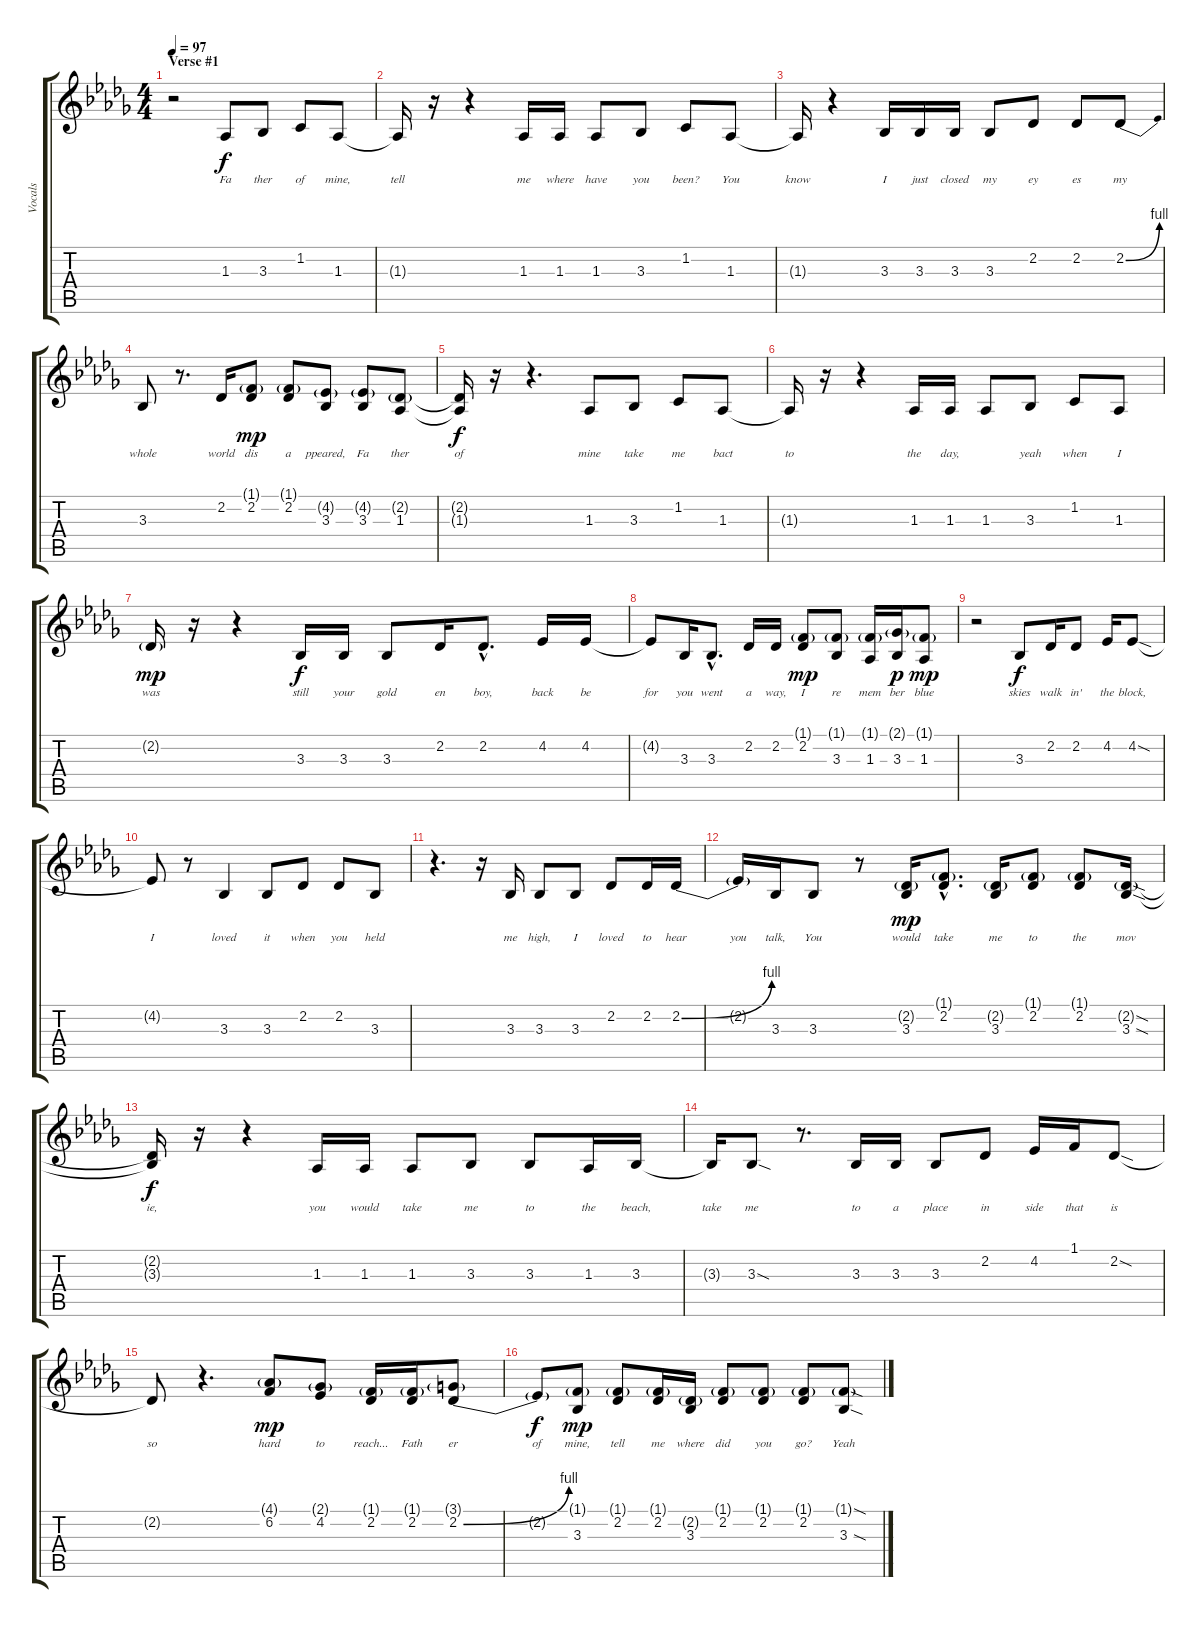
\track ("Vocals" "Vocals") {instrument sopranosax}
\staff {score tabs}
\tuning (E4 B3 G3 D3 A2 E2) {hide}
\ts (4 4)
\section ("" "Verse #1")
\tempo 97
\clef g2
\ks db
r.2{dy f instrument sopranosax} 1.3.8{lyrics (0 "Fa") lyrics (1 "") lyrics (2 "") lyrics (3 "") lyrics (4 "")} 3.3.8{lyrics (0 "ther") lyrics (1 "") lyrics (2 "") lyrics (3 "") lyrics (4 "")} 1.2.8{lyrics (0 "of") lyrics (1 "") lyrics (2 "") lyrics (3 "") lyrics (4 "")} 1.3.8{lyrics (0 "mine,") lyrics (1 "") lyrics (2 "") lyrics (3 "") lyrics (4 "")} |
1.3{t}.16{lyrics (0 "tell") lyrics (1 "") lyrics (2 "") lyrics (3 "") lyrics (4 "")} r.16 r.4 1.3.16{lyrics (0 "me") lyrics (1 "") lyrics (2 "") lyrics (3 "") lyrics (4 "")} 1.3.16{lyrics (0 "where") lyrics (1 "") lyrics (2 "") lyrics (3 "") lyrics (4 "")} 1.3.8{lyrics (0 "have") lyrics (1 "") lyrics (2 "") lyrics (3 "") lyrics (4 "")} 3.3.8{lyrics (0 "you") lyrics (1 "") lyrics (2 "") lyrics (3 "") lyrics (4 "")} 1.2.8{lyrics (0 "been?") lyrics (1 "") lyrics (2 "") lyrics (3 "") lyrics (4 "")} 1.3.8{lyrics (0 "You") lyrics (1 "") lyrics (2 "") lyrics (3 "") lyrics (4 "")} |
1.3{t}.16{lyrics (0 "know") lyrics (1 "") lyrics (2 "") lyrics (3 "") lyrics (4 "")} r.4 3.3.16{lyrics (0 "I") lyrics (1 "") lyrics (2 "") lyrics (3 "") lyrics (4 "")} 3.3.16{lyrics (0 "just") lyrics (1 "") lyrics (2 "") lyrics (3 "") lyrics (4 "")} 3.3.16{lyrics (0 "closed") lyrics (1 "") lyrics (2 "") lyrics (3 "") lyrics (4 "")} 3.3.8{lyrics (0 "my") lyrics (1 "") lyrics (2 "") lyrics (3 "") lyrics (4 "")} 2.2.8{lyrics (0 "ey") lyrics (1 "") lyrics (2 "") lyrics (3 "") lyrics (4 "")} 2.2.8{lyrics (0 "es") lyrics (1 "") lyrics (2 "") lyrics (3 "") lyrics (4 "")} 2.2{be (bend 0 0 60 4)}.8{lyrics (0 "my") lyrics (1 "") lyrics (2 "") lyrics (3 "") lyrics (4 "")} |
3.3.8{lyrics (0 "whole") lyrics (1 "") lyrics (2 "") lyrics (3 "") lyrics (4 "")} r.8{d} 2.2.16{lyrics (0 "world") lyrics (1 "") lyrics (2 "") lyrics (3 "") lyrics (4 "")} (1.1{g} 2.2).8{lyrics (0 "dis") lyrics (1 "") lyrics (2 "") lyrics (3 "") lyrics (4 "") dy mp} (1.1{g} 2.2).8{lyrics (0 "a") lyrics (1 "") lyrics (2 "") lyrics (3 "") lyrics (4 "")} (4.2{g} 3.3).8{lyrics (0 "ppeared,") lyrics (1 "") lyrics (2 "") lyrics (3 "") lyrics (4 "")} (4.2{g} 3.3).8{lyrics (0 "Fa") lyrics (1 "") lyrics (2 "") lyrics (3 "") lyrics (4 "")} (2.2{g} 1.3).8{lyrics (0 "ther") lyrics (1 "") lyrics (2 "") lyrics (3 "") lyrics (4 "")} |
(2.2{t} 1.3{t}).16{lyrics (0 "of") lyrics (1 "") lyrics (2 "") lyrics (3 "") lyrics (4 "") dy f} r.16 r.4{d} 1.3.8{lyrics (0 "mine") lyrics (1 "") lyrics (2 "") lyrics (3 "") lyrics (4 "")} 3.3.8{lyrics (0 "take") lyrics (1 "") lyrics (2 "") lyrics (3 "") lyrics (4 "")} 1.2.8{lyrics (0 "me") lyrics (1 "") lyrics (2 "") lyrics (3 "") lyrics (4 "")} 1.3.8{lyrics (0 "bact") lyrics (1 "") lyrics (2 "") lyrics (3 "") lyrics (4 "")} |
1.3{t}.16{lyrics (0 "to") lyrics (1 "") lyrics (2 "") lyrics (3 "") lyrics (4 "")} r.16 r.4 1.3.16{lyrics (0 "the") lyrics (1 "") lyrics (2 "") lyrics (3 "") lyrics (4 "")} 1.3.16{lyrics (0 "day,") lyrics (1 "") lyrics (2 "") lyrics (3 "") lyrics (4 "")} 1.3.8{lyrics (0 "") lyrics (1 "") lyrics (2 "") lyrics (3 "") lyrics (4 "")} 3.3.8{lyrics (0 "yeah") lyrics (1 "") lyrics (2 "") lyrics (3 "") lyrics (4 "")} 1.2.8{lyrics (0 "when") lyrics (1 "") lyrics (2 "") lyrics (3 "") lyrics (4 "")} 1.3.8{lyrics (0 "I") lyrics (1 "") lyrics (2 "") lyrics (3 "") lyrics (4 "")} |
2.2{g}.16{lyrics (0 "was") lyrics (1 "") lyrics (2 "") lyrics (3 "") lyrics (4 "") dy mp} r.16 r.4 3.3.16{lyrics (0 "still") lyrics (1 "") lyrics (2 "") lyrics (3 "") lyrics (4 "") dy f} 3.3.16{lyrics (0 "your") lyrics (1 "") lyrics (2 "") lyrics (3 "") lyrics (4 "")} 3.3.8{lyrics (0 "gold") lyrics (1 "") lyrics (2 "") lyrics (3 "") lyrics (4 "")} 2.2.16{lyrics (0 "en") lyrics (1 "") lyrics (2 "") lyrics (3 "") lyrics (4 "")} 2.2{hac}.8{d lyrics (0 "boy,") lyrics (1 "") lyrics (2 "") lyrics (3 "") lyrics (4 "")} 4.2.16{lyrics (0 "back") lyrics (1 "") lyrics (2 "") lyrics (3 "") lyrics (4 "")} 4.2.16{lyrics (0 "be") lyrics (1 "") lyrics (2 "") lyrics (3 "") lyrics (4 "")} |
4.2{t}.8{lyrics (0 "for") lyrics (1 "") lyrics (2 "") lyrics (3 "") lyrics (4 "")} 3.3.16{lyrics (0 "you") lyrics (1 "") lyrics (2 "") lyrics (3 "") lyrics (4 "")} 3.3{hac}.8{d lyrics (0 "went") lyrics (1 "") lyrics (2 "") lyrics (3 "") lyrics (4 "")} 2.2.16{lyrics (0 "a") lyrics (1 "") lyrics (2 "") lyrics (3 "") lyrics (4 "")} 2.2.16{lyrics (0 "way,") lyrics (1 "") lyrics (2 "") lyrics (3 "") lyrics (4 "")} (1.1{g} 2.2).8{lyrics (0 "I") lyrics (1 "") lyrics (2 "") lyrics (3 "") lyrics (4 "") dy mp} (1.1{g} 3.3).8{lyrics (0 "re") lyrics (1 "") lyrics (2 "") lyrics (3 "") lyrics (4 "")} (1.1{g} 1.3).16{lyrics (0 "mem") lyrics (1 "") lyrics (2 "") lyrics (3 "") lyrics (4 "")} (2.1{g} 3.3).16{lyrics (0 "ber") lyrics (1 "") lyrics (2 "") lyrics (3 "") lyrics (4 "") dy p} (1.1{g} 1.3).8{lyrics (0 "blue") lyrics (1 "") lyrics (2 "") lyrics (3 "") lyrics (4 "") dy mp} |
r.2 3.3.8{lyrics (0 "skies") lyrics (1 "") lyrics (2 "") lyrics (3 "") lyrics (4 "") dy f} 2.2.16{lyrics (0 "walk") lyrics (1 "") lyrics (2 "") lyrics (3 "") lyrics (4 "")} 2.2.8{lyrics (0 "in'") lyrics (1 "") lyrics (2 "") lyrics (3 "") lyrics (4 "")} 4.2.16{lyrics (0 "the") lyrics (1 "") lyrics (2 "") lyrics (3 "") lyrics (4 "")} 4.2{sod}.8{lyrics (0 "block,") lyrics (1 "") lyrics (2 "") lyrics (3 "") lyrics (4 "")} |
4.2{t}.8{lyrics (0 "I") lyrics (1 "") lyrics (2 "") lyrics (3 "") lyrics (4 "")} r.8 3.3.4{lyrics (0 "loved") lyrics (1 "") lyrics (2 "") lyrics (3 "") lyrics (4 "")} 3.3.8{lyrics (0 "it") lyrics (1 "") lyrics (2 "") lyrics (3 "") lyrics (4 "")} 2.2.8{lyrics (0 "when") lyrics (1 "") lyrics (2 "") lyrics (3 "") lyrics (4 "")} 2.2.8{lyrics (0 "you") lyrics (1 "") lyrics (2 "") lyrics (3 "") lyrics (4 "")} 3.3.8{lyrics (0 "held") lyrics (1 "") lyrics (2 "") lyrics (3 "") lyrics (4 "")} |
r.4{d} r.16 3.3.16{lyrics (0 "me") lyrics (1 "") lyrics (2 "") lyrics (3 "") lyrics (4 "")} 3.3.8{lyrics (0 "high,") lyrics (1 "") lyrics (2 "") lyrics (3 "") lyrics (4 "")} 3.3.8{lyrics (0 "I") lyrics (1 "") lyrics (2 "") lyrics (3 "") lyrics (4 "")} 2.2.8{lyrics (0 "loved") lyrics (1 "") lyrics (2 "") lyrics (3 "") lyrics (4 "")} 2.2.16{lyrics (0 "to") lyrics (1 "") lyrics (2 "") lyrics (3 "") lyrics (4 "")} 2.2{be (bend 0 0 60 4)}.16{lyrics (0 "hear") lyrics (1 "") lyrics (2 "") lyrics (3 "") lyrics (4 "")} |
2.2{t}.16{lyrics (0 "you") lyrics (1 "") lyrics (2 "") lyrics (3 "") lyrics (4 "")} 3.3.16{lyrics (0 "talk,") lyrics (1 "") lyrics (2 "") lyrics (3 "") lyrics (4 "")} 3.3.8{lyrics (0 "You") lyrics (1 "") lyrics (2 "") lyrics (3 "") lyrics (4 "")} r.8 (2.2{g} 3.3).16{lyrics (0 "would") lyrics (1 "") lyrics (2 "") lyrics (3 "") lyrics (4 "") dy mp} (1.1{g hac} 2.2{hac}).8{d lyrics (0 "take") lyrics (1 "") lyrics (2 "") lyrics (3 "") lyrics (4 "")} (2.2{g} 3.3).16{lyrics (0 "me") lyrics (1 "") lyrics (2 "") lyrics (3 "") lyrics (4 "")} (1.1{g} 2.2).8{lyrics (0 "to") lyrics (1 "") lyrics (2 "") lyrics (3 "") lyrics (4 "")} (1.1{g} 2.2).8{lyrics (0 "the") lyrics (1 "") lyrics (2 "") lyrics (3 "") lyrics (4 "")} (2.2{sod g} 3.3{sod}).16{lyrics (0 "mov") lyrics (1 "") lyrics (2 "") lyrics (3 "") lyrics (4 "")} |
(2.2{t} 3.3{t}).16{lyrics (0 "ie,") lyrics (1 "") lyrics (2 "") lyrics (3 "") lyrics (4 "") dy f} r.16 r.4 1.3.16{lyrics (0 "you") lyrics (1 "") lyrics (2 "") lyrics (3 "") lyrics (4 "")} 1.3.16{lyrics (0 "would") lyrics (1 "") lyrics (2 "") lyrics (3 "") lyrics (4 "")} 1.3.8{lyrics (0 "take") lyrics (1 "") lyrics (2 "") lyrics (3 "") lyrics (4 "")} 3.3.8{lyrics (0 "me") lyrics (1 "") lyrics (2 "") lyrics (3 "") lyrics (4 "")} 3.3.8{lyrics (0 "to") lyrics (1 "") lyrics (2 "") lyrics (3 "") lyrics (4 "")} 1.3.16{lyrics (0 "the") lyrics (1 "") lyrics (2 "") lyrics (3 "") lyrics (4 "")} 3.3.16{lyrics (0 "beach,") lyrics (1 "") lyrics (2 "") lyrics (3 "") lyrics (4 "")} |
3.3{t}.16{lyrics (0 "take") lyrics (1 "") lyrics (2 "") lyrics (3 "") lyrics (4 "")} 3.3{sod}.8{lyrics (0 "me") lyrics (1 "") lyrics (2 "") lyrics (3 "") lyrics (4 "")} r.8{d} 3.3.16{lyrics (0 "to") lyrics (1 "") lyrics (2 "") lyrics (3 "") lyrics (4 "")} 3.3.16{lyrics (0 "a") lyrics (1 "") lyrics (2 "") lyrics (3 "") lyrics (4 "")} 3.3.8{lyrics (0 "place") lyrics (1 "") lyrics (2 "") lyrics (3 "") lyrics (4 "")} 2.2.8{lyrics (0 "in") lyrics (1 "") lyrics (2 "") lyrics (3 "") lyrics (4 "")} 4.2.16{lyrics (0 "side") lyrics (1 "") lyrics (2 "") lyrics (3 "") lyrics (4 "")} 1.1.16{lyrics (0 "that") lyrics (1 "") lyrics (2 "") lyrics (3 "") lyrics (4 "")} 2.2{sod}.8{lyrics (0 "is") lyrics (1 "") lyrics (2 "") lyrics (3 "") lyrics (4 "")} |
2.2{t}.8{lyrics (0 "so") lyrics (1 "") lyrics (2 "") lyrics (3 "") lyrics (4 "")} r.4{d} (4.1{g} 6.2).8{lyrics (0 "hard") lyrics (1 "") lyrics (2 "") lyrics (3 "") lyrics (4 "") dy mp} (2.1{g} 4.2).8{lyrics (0 "to") lyrics (1 "") lyrics (2 "") lyrics (3 "") lyrics (4 "")} (1.1{g} 2.2).16{lyrics (0 "reach...") lyrics (1 "") lyrics (2 "") lyrics (3 "") lyrics (4 "")} (1.1{g} 2.2).16{lyrics (0 "Fath") lyrics (1 "") lyrics (2 "") lyrics (3 "") lyrics (4 "")} (3.1{g} 2.2{be (bend 0 0 60 4)}).8{lyrics (0 "er") lyrics (1 "") lyrics (2 "") lyrics (3 "") lyrics (4 "")} |
2.2{t}.8{lyrics (0 "of") lyrics (1 "") lyrics (2 "") lyrics (3 "") lyrics (4 "") dy f} (1.1{g} 3.3).8{lyrics (0 "mine,") lyrics (1 "") lyrics (2 "") lyrics (3 "") lyrics (4 "") dy mp} (1.1{g} 2.2).8{lyrics (0 "tell") lyrics (1 "") lyrics (2 "") lyrics (3 "") lyrics (4 "")} (1.1{g} 2.2).16{lyrics (0 "me") lyrics (1 "") lyrics (2 "") lyrics (3 "") lyrics (4 "")} (2.2{g} 3.3).16{lyrics (0 "where") lyrics (1 "") lyrics (2 "") lyrics (3 "") lyrics (4 "")} (1.1{g} 2.2).8{lyrics (0 "did") lyrics (1 "") lyrics (2 "") lyrics (3 "") lyrics (4 "")} (1.1{g} 2.2).8{lyrics (0 "you") lyrics (1 "") lyrics (2 "") lyrics (3 "") lyrics (4 "")} (1.1{g} 2.2).8{lyrics (0 "go?") lyrics (1 "") lyrics (2 "") lyrics (3 "") lyrics (4 "")} (1.1{sod g} 3.3{sod}).8{lyrics (0 "Yeah") lyrics (1 "") lyrics (2 "") lyrics (3 "") lyrics (4 "")}
